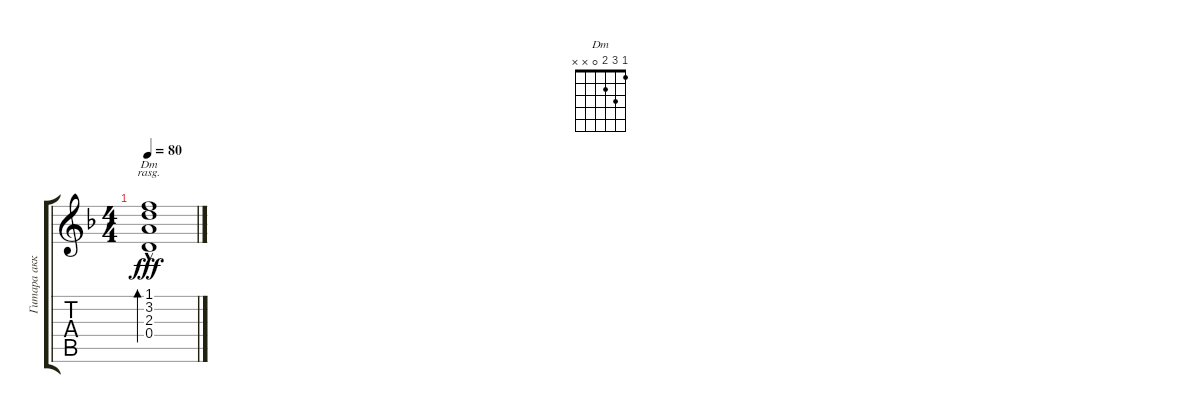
\track ("Гитара акк" "Гитара акк") {instrument acousticguitarnylon}
\staff {score tabs}
\tuning (E4 B3 G3 D3 A2 E2) {hide}
\chord ("Dm" 1 3 2 0 x x)
\ts (4 4)
\tempo 80
\clef g2
\ks f
(1.1{hac} 3.2{hac} 2.3{hac} 0.4{hac}).1{bd 240 ch "Dm" rasg ii dy fff}
